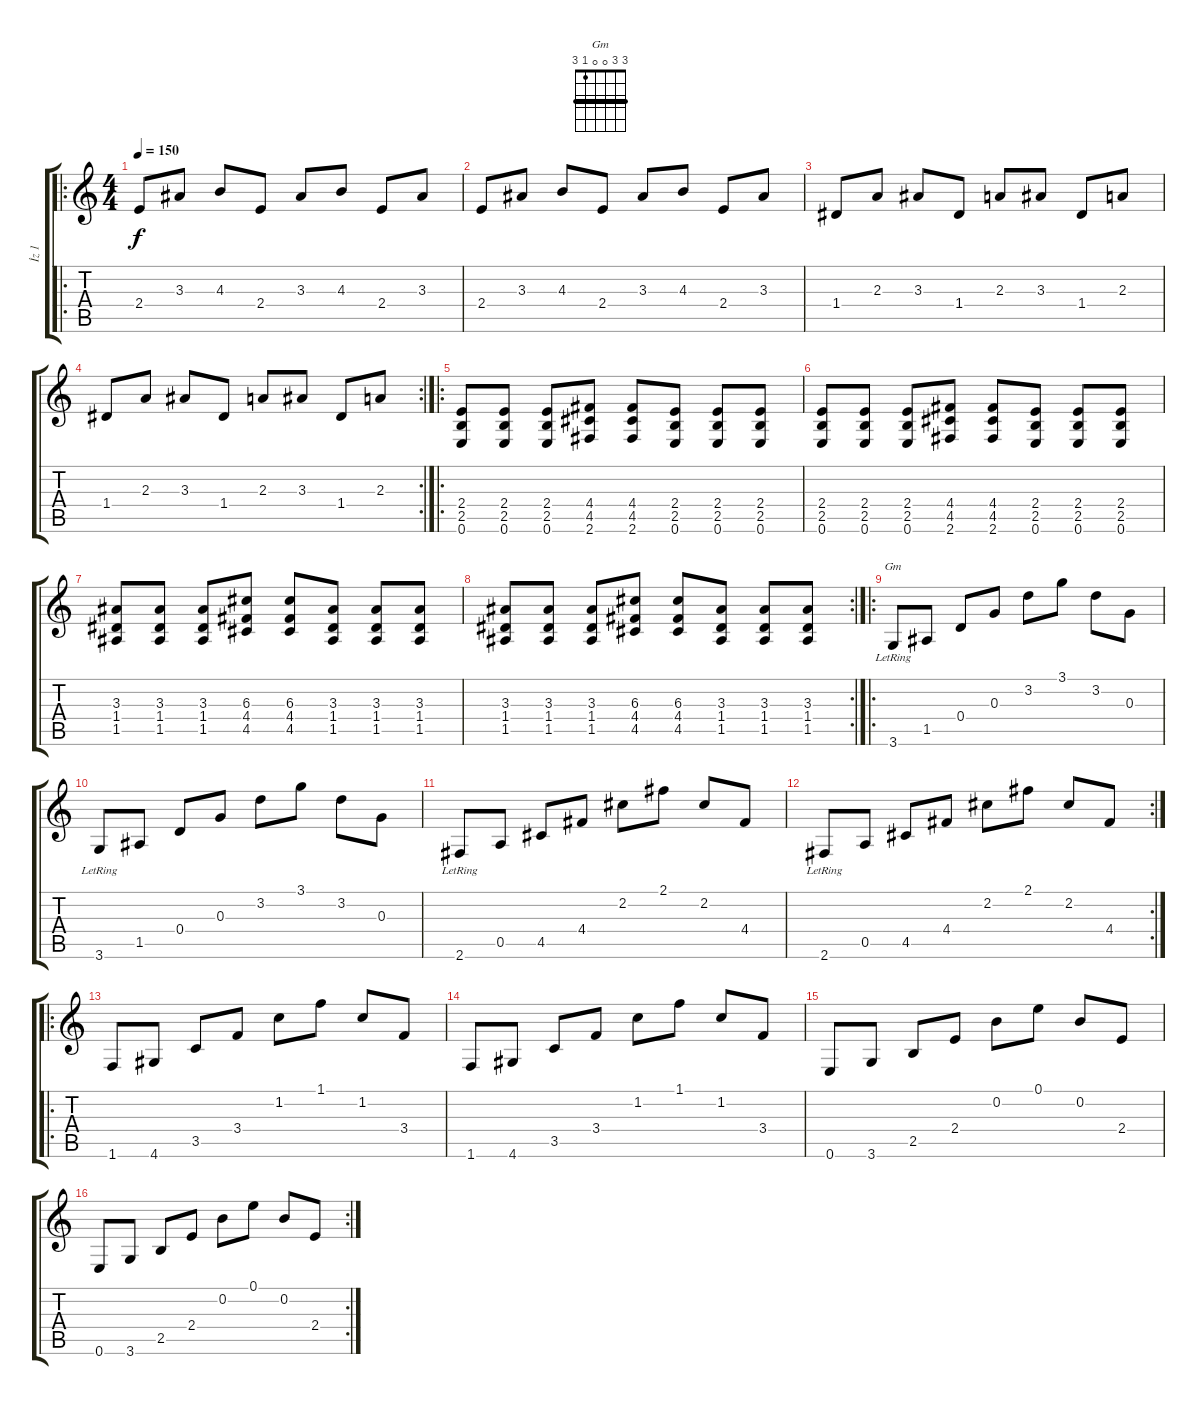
\track ("İz 1" "İz 1") {instrument acousticguitarnylon}
\staff {score tabs}
\tuning (E4 B3 G3 D3 A2 E2) {hide}
\chord ("Gm" 3 3 0 0 1 3) {barre 3}
\ro
\ts (4 4)
\tempo 150
\clef g2
\ks c
2.4.8{dy f instrument acousticguitarnylon} 3.3.8 4.3.8 2.4.8 3.3.8 4.3.8 2.4.8 3.3.8 |
2.4.8{instrument acousticguitarnylon} 3.3.8 4.3.8 2.4.8 3.3.8 4.3.8 2.4.8 3.3.8 |
1.4.8 2.3.8 3.3.8 1.4.8 2.3.8 3.3.8 1.4.8 2.3.8 |
\rc 2
1.4.8 2.3.8 3.3.8 1.4.8 2.3.8 3.3.8 1.4.8 2.3.8 |
\ro
(2.4 2.5 0.6).8{instrument distortionguitar} (2.4 2.5 0.6).8 (2.4 2.5 0.6).8 (4.4 4.5 2.6).8 (4.4 4.5 2.6).8 (2.4 2.5 0.6).8 (2.4 2.5 0.6).8 (2.4 2.5 0.6).8 |
(2.4 2.5 0.6).8{instrument distortionguitar} (2.4 2.5 0.6).8 (2.4 2.5 0.6).8 (4.4 4.5 2.6).8 (4.4 4.5 2.6).8 (2.4 2.5 0.6).8 (2.4 2.5 0.6).8 (2.4 2.5 0.6).8 |
(3.3 1.4 1.5).8 (3.3 1.4 1.5).8 (3.3 1.4 1.5).8 (6.3 4.4 4.5).8 (6.3 4.4 4.5).8 (3.3 1.4 1.5).8 (3.3 1.4 1.5).8 (3.3 1.4 1.5).8 |
\rc 2
(3.3 1.4 1.5).8 (3.3 1.4 1.5).8 (3.3 1.4 1.5).8 (6.3 4.4 4.5).8 (6.3 4.4 4.5).8 (3.3 1.4 1.5).8 (3.3 1.4 1.5).8 (3.3 1.4 1.5).8 |
\ro
3.6{lr}.8{ch "Gm" instrument acousticguitarnylon} 1.5.8 0.4.8 0.3.8 3.2.8 3.1.8 3.2.8 0.3.8 |
3.6{lr}.8 1.5.8 0.4.8 0.3.8 3.2.8 3.1.8 3.2.8 0.3.8 |
2.6{lr}.8 0.5.8 4.5.8 4.4.8 2.2.8 2.1.8 2.2.8 4.4.8 |
\rc 2
2.6{lr}.8 0.5.8 4.5.8 4.4.8 2.2.8 2.1.8 2.2.8 4.4.8 |
\ro
1.6.8 4.6.8 3.5.8 3.4.8 1.2.8 1.1.8 1.2.8 3.4.8 |
1.6.8 4.6.8 3.5.8 3.4.8 1.2.8 1.1.8 1.2.8 3.4.8 |
0.6.8 3.6.8 2.5.8 2.4.8 0.2.8 0.1.8 0.2.8 2.4.8 |
\rc 2
0.6.8 3.6.8 2.5.8 2.4.8 0.2.8 0.1.8 0.2.8 2.4.8
